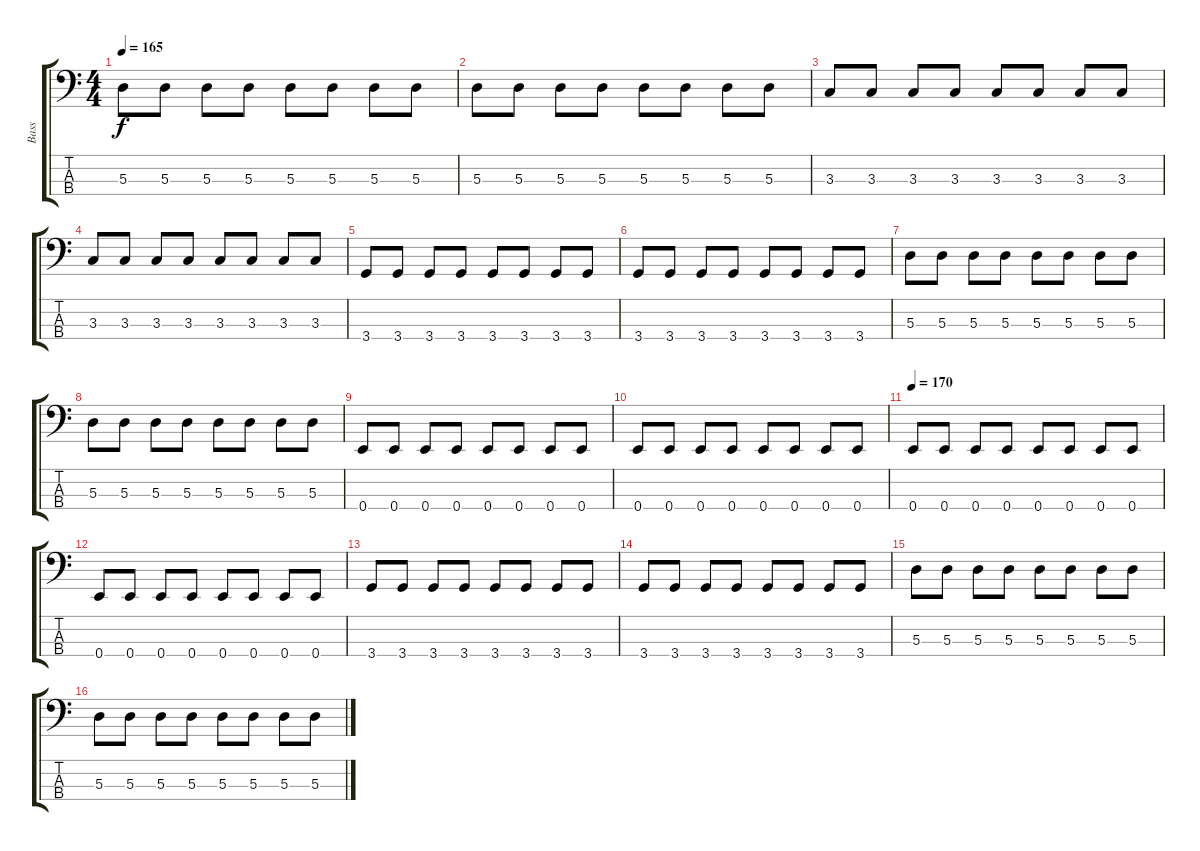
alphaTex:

\track ("Bass" "Bass") {instrument electricbassfinger}
\staff {score tabs}
\tuning (G2 D2 A1 E1) {hide}
\ts (4 4)
\tempo 165
\clef f4
\ks c
5.3.8{dy f} 5.3.8 5.3.8 5.3.8 5.3.8 5.3.8 5.3.8 5.3.8 |
5.3.8 5.3.8 5.3.8 5.3.8 5.3.8 5.3.8 5.3.8 5.3.8 |
3.3.8 3.3.8 3.3.8 3.3.8 3.3.8 3.3.8 3.3.8 3.3.8 |
3.3.8 3.3.8 3.3.8 3.3.8 3.3.8 3.3.8 3.3.8 3.3.8 |
3.4.8 3.4.8 3.4.8 3.4.8 3.4.8 3.4.8 3.4.8 3.4.8 |
3.4.8 3.4.8 3.4.8 3.4.8 3.4.8 3.4.8 3.4.8 3.4.8 |
5.3.8 5.3.8 5.3.8 5.3.8 5.3.8 5.3.8 5.3.8 5.3.8 |
5.3.8 5.3.8 5.3.8 5.3.8 5.3.8 5.3.8 5.3.8 5.3.8 |
0.4.8 0.4.8 0.4.8 0.4.8 0.4.8 0.4.8 0.4.8 0.4.8 |
0.4.8 0.4.8 0.4.8 0.4.8 0.4.8 0.4.8 0.4.8 0.4.8 |
\tempo 170
0.4.8 0.4.8 0.4.8 0.4.8 0.4.8 0.4.8 0.4.8 0.4.8 |
0.4.8 0.4.8 0.4.8 0.4.8 0.4.8 0.4.8 0.4.8 0.4.8 |
3.4.8 3.4.8 3.4.8 3.4.8 3.4.8 3.4.8 3.4.8 3.4.8 |
3.4.8 3.4.8 3.4.8 3.4.8 3.4.8 3.4.8 3.4.8 3.4.8 |
5.3.8 5.3.8 5.3.8 5.3.8 5.3.8 5.3.8 5.3.8 5.3.8 |
5.3.8 5.3.8 5.3.8 5.3.8 5.3.8 5.3.8 5.3.8 5.3.8
